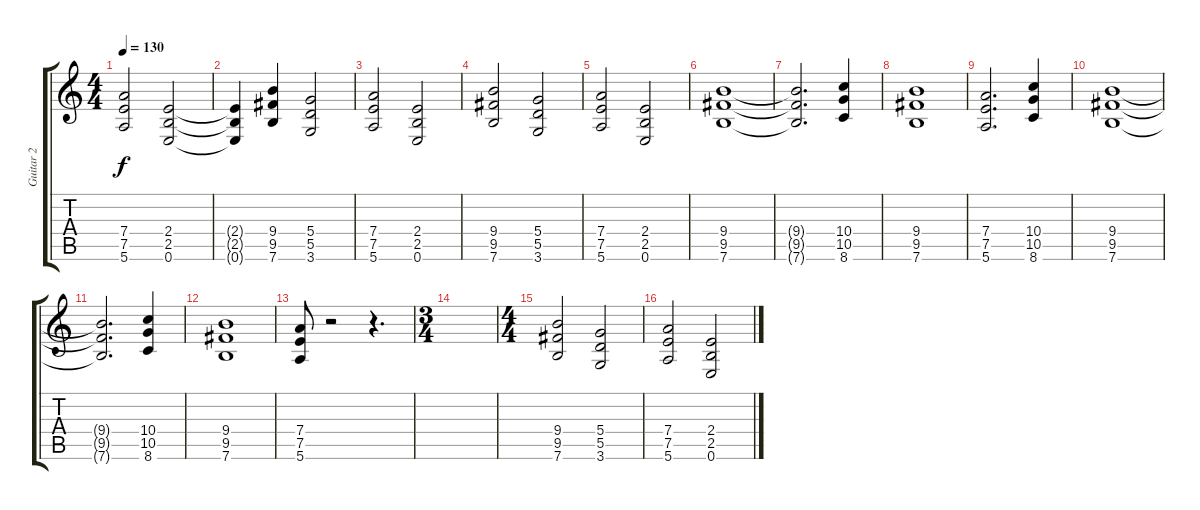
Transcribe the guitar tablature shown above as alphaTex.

\track ("Guitar 2" "Guitar 2") {instrument distortionguitar}
\staff {score tabs}
\tuning (E4 B3 G3 D3 A2 E2) {hide}
\ts (4 4)
\tempo 130
\clef g2
\ks c
(7.4 7.5 5.6).2{dy f} (2.4 2.5 0.6).2 |
(2.4{t} 2.5{t} 0.6{t}).4 (9.4 9.5 7.6).4 (5.4 5.5 3.6).2 |
(7.4 7.5 5.6).2 (2.4 2.5 0.6).2 |
(9.4 9.5 7.6).2 (5.4 5.5 3.6).2 |
(7.4 7.5 5.6).2 (2.4 2.5 0.6).2 |
(9.4 9.5 7.6).1 |
(9.4{t} 9.5{t} 7.6{t}).2{d} (10.4 10.5 8.6).4 |
(9.4 9.5 7.6).1 |
(7.4 7.5 5.6).2{d} (10.4 10.5 8.6).4 |
(9.4 9.5 7.6).1 |
(9.4{t} 9.5{t} 7.6{t}).2{d} (10.4 10.5 8.6).4 |
(9.4 9.5 7.6).1 |
(7.4 7.5 5.6).8 r.2 r.4{d} |
\ts (3 4)
|
\ts (4 4)
(9.4 9.5 7.6).2 (5.4 5.5 3.6).2 |
(7.4 7.5 5.6).2 (2.4 2.5 0.6).2
